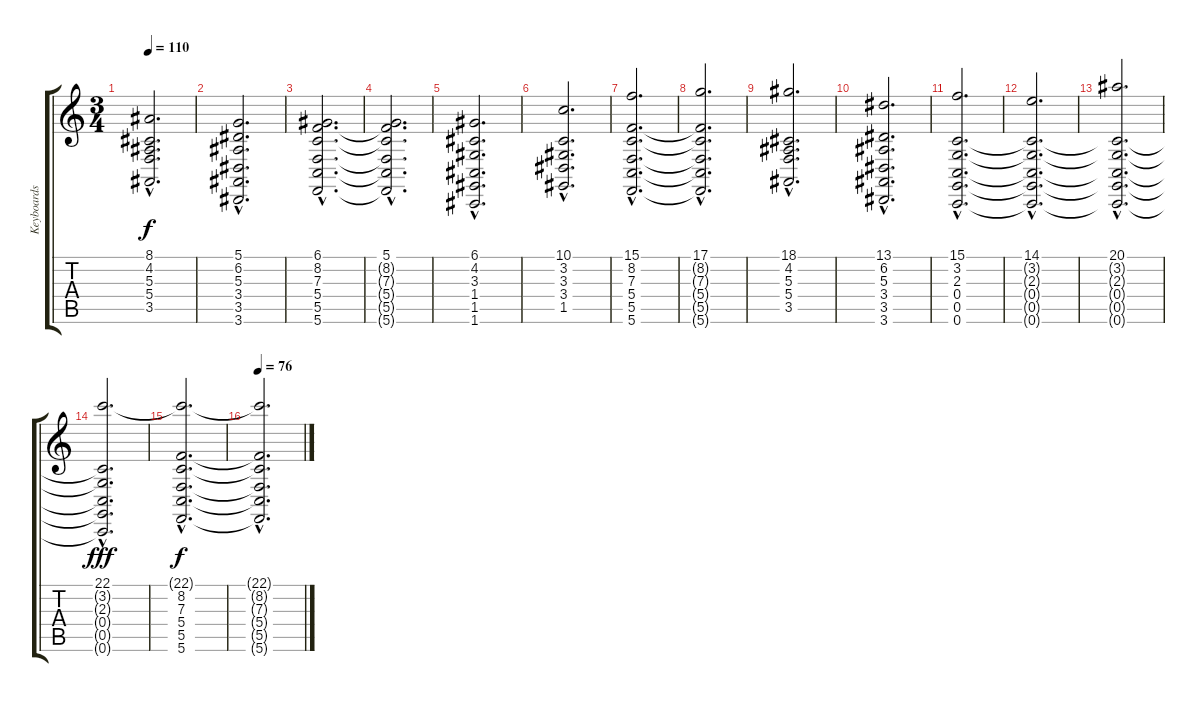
\track ("Keyboards" "Keyboards") {instrument stringensemble1}
\staff {score tabs}
\tuning (D4 A3 F3 C3 G2 C2) {hide}
\ts (3 4)
\tempo 110
\clef g2
\ks c
(8.1{hac} 4.2{hac} 5.3{hac} 5.4{hac} 3.5{hac}).2{d dy f} |
(5.1{hac} 6.2{hac} 5.3{hac} 3.4{hac} 3.5{hac} 3.6{hac}).2{d} |
(6.1{hac} 8.2{hac} 7.3{hac} 5.4{hac} 5.5{hac} 5.6{hac}).2{d} |
(5.1{hac} 8.2{hac t} 7.3{hac t} 5.4{hac t} 5.5{hac t} 5.6{hac t}).2{d} |
(6.1{hac} 4.2{hac} 3.3{hac} 1.4{hac} 1.5{hac} 1.6{hac}).2{d} |
(10.1{hac} 3.2{hac} 3.3{hac} 3.4{hac} 1.5{hac}).2{d} |
(15.1{hac} 8.2{hac} 7.3{hac} 5.4{hac} 5.5{hac} 5.6{hac}).2{d} |
(17.1{hac} 8.2{hac t} 7.3{hac t} 5.4{hac t} 5.5{hac t} 5.6{hac t}).2{d} |
(18.1{hac} 4.2{hac} 5.3{hac} 5.4{hac} 3.5{hac}).2{d} |
(13.1{hac} 6.2{hac} 5.3{hac} 3.4{hac} 3.5{hac} 3.6{hac}).2{d} |
(15.1{hac} 3.2{hac} 2.3{hac} 0.4{hac} 0.5{hac} 0.6{hac}).2{d} |
(14.1{hac} 3.2{hac t} 2.3{hac t} 0.4{hac t} 0.5{hac t} 0.6{hac t}).2{d} |
(20.1{hac} 3.2{hac t} 2.3{hac t} 0.4{hac t} 0.5{hac t} 0.6{hac t}).2{d} |
(22.1{hac} 3.2{hac t} 2.3{hac t} 0.4{hac t} 0.5{hac t} 0.6{hac t}).2{d dy fff} |
(22.1{hac t} 8.2{hac} 7.3{hac} 5.4{hac} 5.5{hac} 5.6{hac}).2{d dy f volume 16} |
\tempo 76
(22.1{hac t} 8.2{hac t} 7.3{hac t} 5.4{hac t} 5.5{hac t} 5.6{hac t}).2{d}
